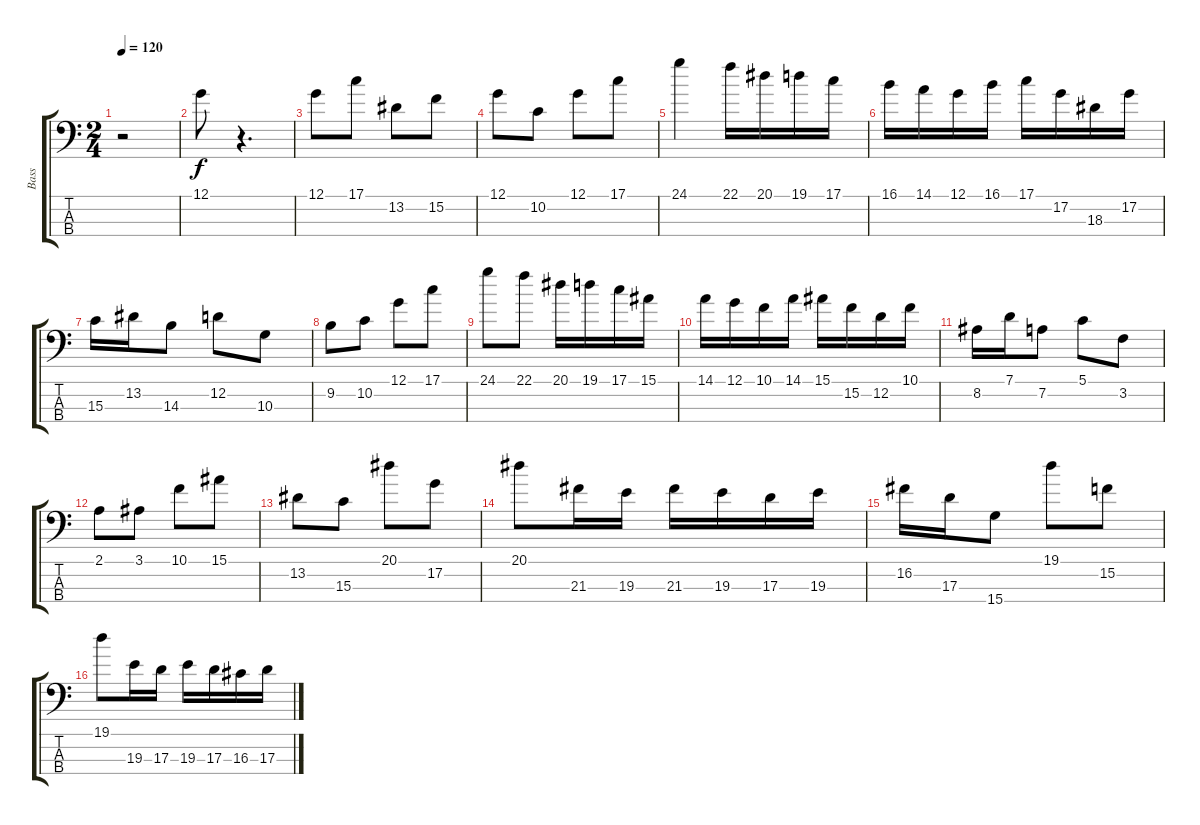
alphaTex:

\track ("Bass" "Bass") {instrument electricbassfinger}
\staff {score tabs}
\tuning (G2 D2 A1 E1) {hide}
\ts (2 4)
\tempo 120
\clef f4
\ks c
r.2{dy f} |
12.1.8 r.4{d} |
12.1.8 17.1.8 13.2.8 15.2.8 |
12.1.8 10.2.8 12.1.8 17.1.8 |
24.1.4 22.1.16 20.1.16 19.1.16 17.1.16 |
16.1.16 14.1.16 12.1.16 16.1.16 17.1.16 17.2.16 18.3.16 17.2.16 |
15.3.16 13.2.16 14.3.8 12.2.8 10.3.8 |
9.2.8 10.2.8 12.1.8 17.1.8 |
24.1.8 22.1.8 20.1.16 19.1.16 17.1.16 15.1.16 |
14.1.16 12.1.16 10.1.16 14.1.16 15.1.16 15.2.16 12.2.16 10.1.16 |
8.2.16 7.1.16 7.2.8 5.1.8 3.2.8 |
2.1.8 3.1.8 10.1.8 15.1.8 |
13.2.8 15.3.8 20.1.8 17.2.8 |
20.1.8 21.3.16 19.3.16 21.3.16 19.3.16 17.3.16 19.3.16 |
16.2.16 17.3.16 15.4.8 19.1.8 15.2.8 |
19.1.8 19.3.16 17.3.16 19.3.16 17.3.16 16.3.16 17.3.16
